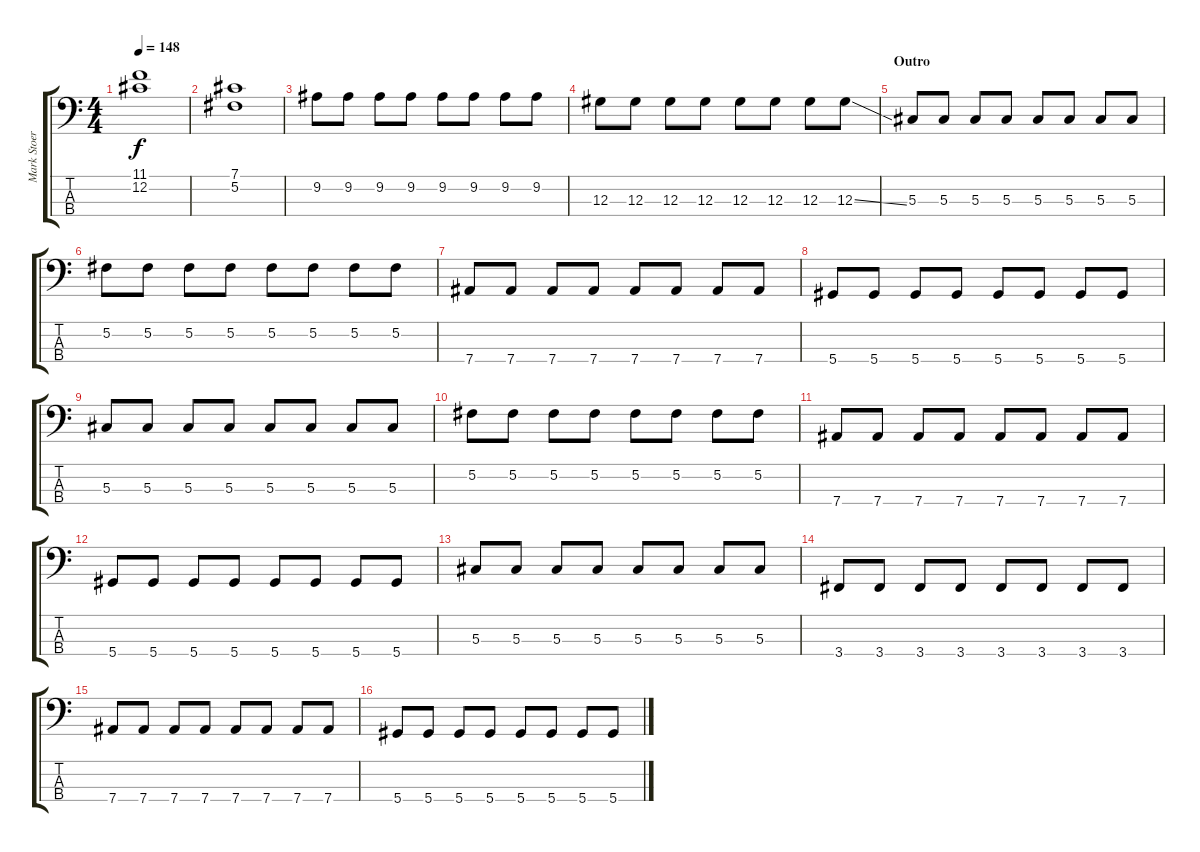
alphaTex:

\track ("Mark Stoermer - Bass" "Mark Stoer") {instrument electricbasspick}
\staff {score tabs}
\tuning (Gb2 Db2 Ab1 Eb1) {hide}
\ts (4 4)
\tempo 148
\clef f4
\ks c
(11.1 12.2).1{dy f} |
(7.1 5.2).1 |
9.2.8 9.2.8 9.2.8 9.2.8 9.2.8 9.2.8 9.2.8 9.2.8 |
12.3.8 12.3.8 12.3.8 12.3.8 12.3.8 12.3.8 12.3.8 12.3{ss}.8 |
\section ("" "Outro")
5.3.8 5.3.8 5.3.8 5.3.8 5.3.8 5.3.8 5.3.8 5.3.8 |
5.2.8 5.2.8 5.2.8 5.2.8 5.2.8 5.2.8 5.2.8 5.2.8 |
7.4.8 7.4.8 7.4.8 7.4.8 7.4.8 7.4.8 7.4.8 7.4.8 |
5.4.8 5.4.8 5.4.8 5.4.8 5.4.8 5.4.8 5.4.8 5.4.8 |
5.3.8 5.3.8 5.3.8 5.3.8 5.3.8 5.3.8 5.3.8 5.3.8 |
5.2.8 5.2.8 5.2.8 5.2.8 5.2.8 5.2.8 5.2.8 5.2.8 |
7.4.8 7.4.8 7.4.8 7.4.8 7.4.8 7.4.8 7.4.8 7.4.8 |
5.4.8 5.4.8 5.4.8 5.4.8 5.4.8 5.4.8 5.4.8 5.4.8 |
5.3.8 5.3.8 5.3.8 5.3.8 5.3.8 5.3.8 5.3.8 5.3.8 |
3.4.8 3.4.8 3.4.8 3.4.8 3.4.8 3.4.8 3.4.8 3.4.8 |
7.4.8 7.4.8 7.4.8 7.4.8 7.4.8 7.4.8 7.4.8 7.4.8 |
5.4.8 5.4.8 5.4.8 5.4.8 5.4.8 5.4.8 5.4.8 5.4.8
